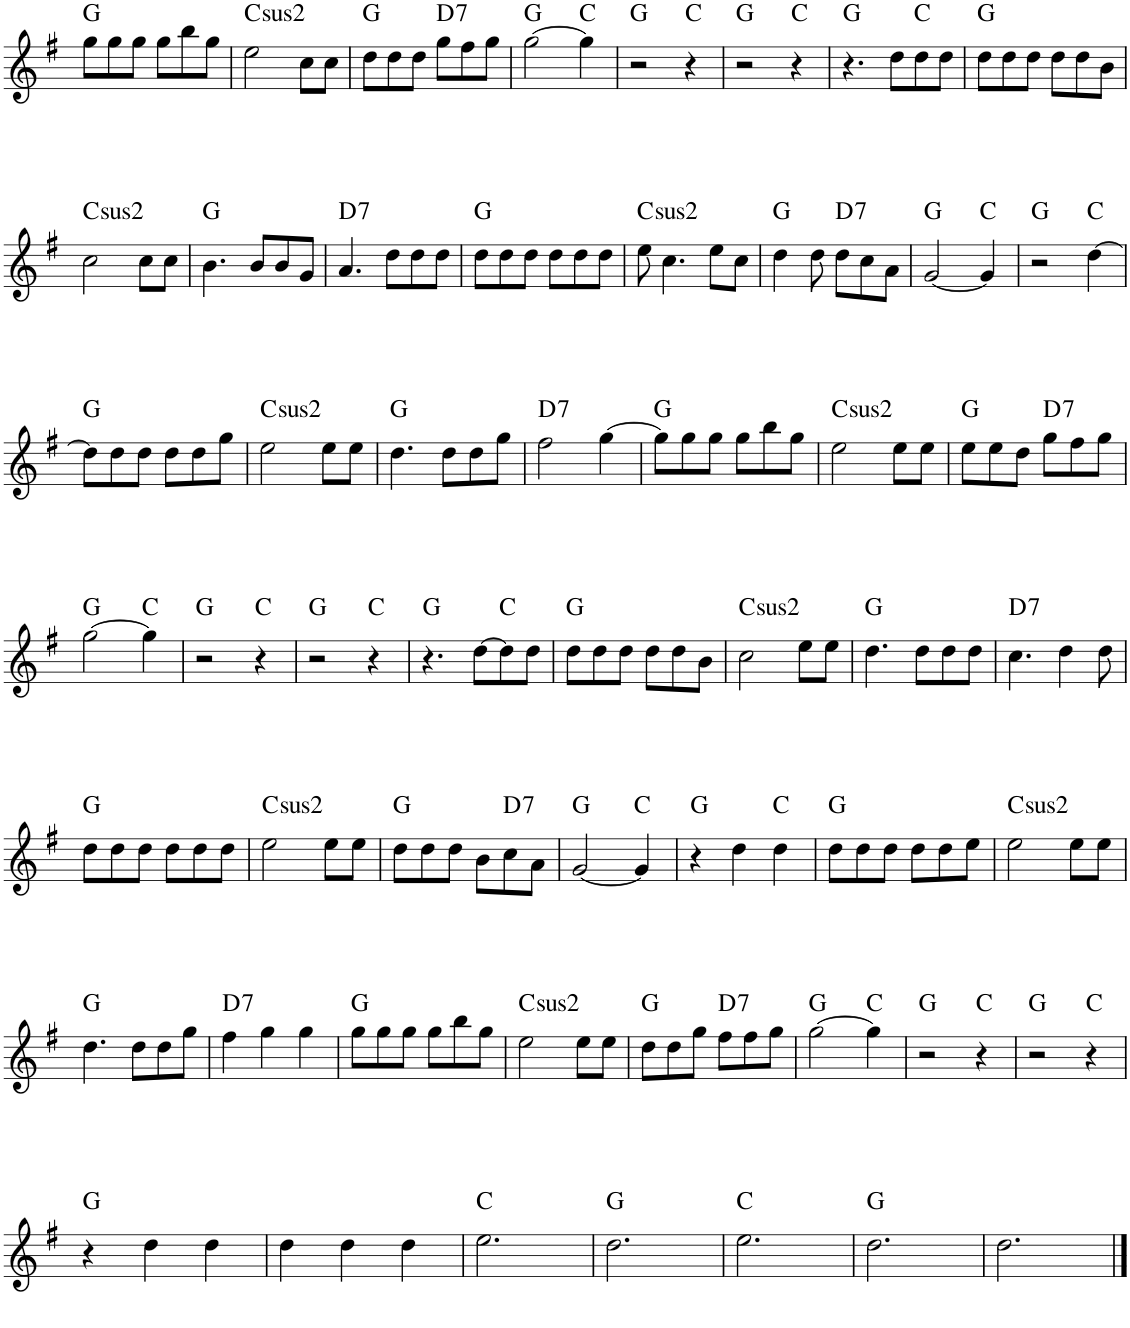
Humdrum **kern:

**kern	**harte
*part1	*part1
*staff1	*
*I"Piano	*
*I'Pno.	*
!!LO:PB:g=z
*clefG2	*
*k[f#]	*
*M6/8	*
=54	=54
8gg\L	G:maj
8gg\	.
8gg\J	.
8gg\L	.
8bb\	.
8gg\J	.
=55	=55
!	!LO:H:kt=2
2ee\	C:(1,2,5)
8cc\L	.
8cc\J	.
=56	=56
8dd\L	G:maj
8dd\	.
8dd\J	.
!	!LO:H:kt=7
8gg\L	D:7
8ff#\	.
8gg\J	.
=57	=57
[2gg\	G:maj
4gg\]	C:maj
=58	=58
2r	G:maj
4r	C:maj
=59	=59
2r	G:maj
4r	C:maj
=60	=60
4.r	G:maj
8dd\L	.
8dd\	C:maj
8dd\J	.
=61	=61
8dd\L	G:maj
8dd\	.
8dd\J	.
8dd\L	.
8dd\	.
8b\J	.
!!LO:LB:g=z
=62	=62
!	!LO:H:kt=2
2cc\	C:(1,2,5)
8cc\L	.
8cc\J	.
=63	=63
4.b\	G:maj
8b/L	.
8b/	.
8g/J	.
=64	=64
!	!LO:H:kt=7
4.a/	D:7
8dd\L	.
8dd\	.
8dd\J	.
=65	=65
8dd\L	G:maj
8dd\	.
8dd\J	.
8dd\L	.
8dd\	.
8dd\J	.
=66	=66
!	!LO:H:kt=2
8ee\	C:(1,2,5)
4.cc\	.
8ee\L	.
8cc\J	.
=67	=67
4dd\	G:maj
8dd\	.
!	!LO:H:kt=7
8dd\L	D:7
8cc\	.
8a\J	.
=68	=68
[2g/	G:maj
4g/]	C:maj
=69	=69
2r	G:maj
[4dd\	C:maj
!!LO:LB:g=z
=70	=70
8dd\L]	G:maj
8dd\	.
8dd\J	.
8dd\L	.
8dd\	.
8gg\J	.
=71	=71
!	!LO:H:kt=2
2ee\	C:(1,2,5)
8ee\L	.
8ee\J	.
=72	=72
4.dd\	G:maj
8dd\L	.
8dd\	.
8gg\J	.
=73	=73
!	!LO:H:kt=7
2ff#\	D:7
[4gg\	.
=74	=74
8gg\L]	G:maj
8gg\	.
8gg\J	.
8gg\L	.
8bb\	.
8gg\J	.
=75	=75
!	!LO:H:kt=2
2ee\	C:(1,2,5)
8ee\L	.
8ee\J	.
=76	=76
8ee\L	G:maj
8ee\	.
8dd\J	.
!	!LO:H:kt=7
8gg\L	D:7
8ff#\	.
8gg\J	.
!!LO:LB:g=z
=77	=77
[2gg\	G:maj
4gg\]	C:maj
=78	=78
2r	G:maj
4r	C:maj
=79	=79
2r	G:maj
4r	C:maj
=80	=80
4.r	G:maj
[8dd\L	.
8dd\]	C:maj
8dd\J	.
=81	=81
8dd\L	G:maj
8dd\	.
8dd\J	.
8dd\L	.
8dd\	.
8b\J	.
=82	=82
!	!LO:H:kt=2
2cc\	C:(1,2,5)
8ee\L	.
8ee\J	.
=83	=83
4.dd\	G:maj
8dd\L	.
8dd\	.
8dd\J	.
=84	=84
!	!LO:H:kt=7
4.cc\	D:7
4dd\	.
8dd\	.
!!LO:LB:g=z
=85	=85
8dd\L	G:maj
8dd\	.
8dd\J	.
8dd\L	.
8dd\	.
8dd\J	.
=86	=86
!	!LO:H:kt=2
2ee\	C:(1,2,5)
8ee\L	.
8ee\J	.
=87	=87
8dd\L	G:maj
8dd\	.
8dd\J	.
8b\L	.
!	!LO:H:kt=7
8cc\	D:7
8a\J	.
=88	=88
[2g/	G:maj
4g/]	C:maj
=89	=89
4r	G:maj
4dd\	.
4dd\	C:maj
=90	=90
8dd\L	G:maj
8dd\	.
8dd\J	.
8dd\L	.
8dd\	.
8ee\J	.
=91	=91
!	!LO:H:kt=2
2ee\	C:(1,2,5)
8ee\L	.
8ee\J	.
!!LO:LB:g=z
=92	=92
4.dd\	G:maj
8dd\L	.
8dd\	.
8gg\J	.
=93	=93
!	!LO:H:kt=7
4ff#\	D:7
4gg\	.
4gg\	.
=94	=94
8gg\L	G:maj
8gg\	.
8gg\J	.
8gg\L	.
8bb\	.
8gg\J	.
=95	=95
!	!LO:H:kt=2
2ee\	C:(1,2,5)
8ee\L	.
8ee\J	.
=96	=96
8dd\L	G:maj
8dd\	.
8gg\J	.
!	!LO:H:kt=7
8ff#\L	D:7
8ff#\	.
8gg\J	.
=97	=97
[2gg\	G:maj
4gg\]	C:maj
=98	=98
2r	G:maj
4r	C:maj
=99	=99
2r	G:maj
4r	C:maj
!!LO:LB:g=z
=100	=100
4r	G:maj
4dd\	.
4dd\	.
=101	=101
4dd\	.
4dd\	.
4dd\	.
=102	=102
2.ee\	C:maj
=103	=103
2.dd\	G:maj
=104	=104
2.ee\	C:maj
=105	=105
2.dd\	G:maj
=106	=106
2.dd\	.
==	==
*-	*-
